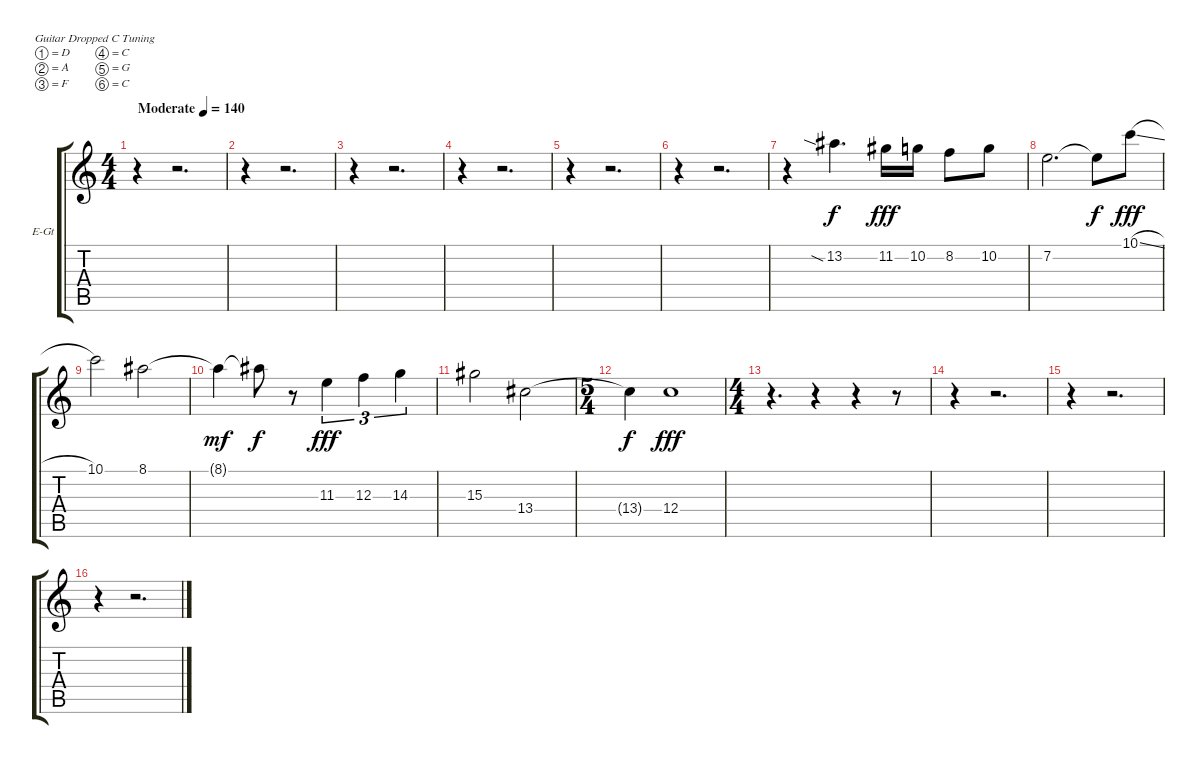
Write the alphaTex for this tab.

\bracketExtendMode groupsimilarinstruments
\firstSystemTrackNameOrientation horizontal
\otherSystemsTrackNameOrientation horizontal
\track ("solo" "E-Gt") {instrument distortionguitar}
\staff {score tabs}
\tuning (D4 A3 F3 C3 G2 C2)
\ts (4 4)
\beaming (8 2 2 2 2)
\tempo (140 "Moderate")
\clef g2
\ks c
r.4{dy f instrument distortionguitar} r.2{d} |
r.4 r.2{d} |
r.4 r.2{d} |
r.4 r.2{d} |
r.4 r.2{d} |
r.4 r.2{d} |
r.4 13.2{sia}.4{d} 11.2.16{dy fff} 10.2.16 8.2.8 10.2.8 |
7.2.2{d} 7.2{t}.8{dy f} 10.1{sl}.8{dy fff} |
10.1.2 8.1.2 |
8.1{t}.4{dy mf} 8.1{t}.8{dy f} r.8 11.3.4{tu (3 2) dy fff} 12.3.4{tu (3 2)} 14.3.4{tu (3 2)} |
15.3.2 13.4.2 |
\ts (5 4)
\beaming (8 6 4)
13.4{t}.4{dy f} 12.4.1{dy fff} |
\ts (4 4)
\beaming (8 2 2 2 2)
r.4{d} r.4 r.4 r.8 |
r.4 r.2{d} |
r.4 r.2{d} |
r.4 r.2{d}
